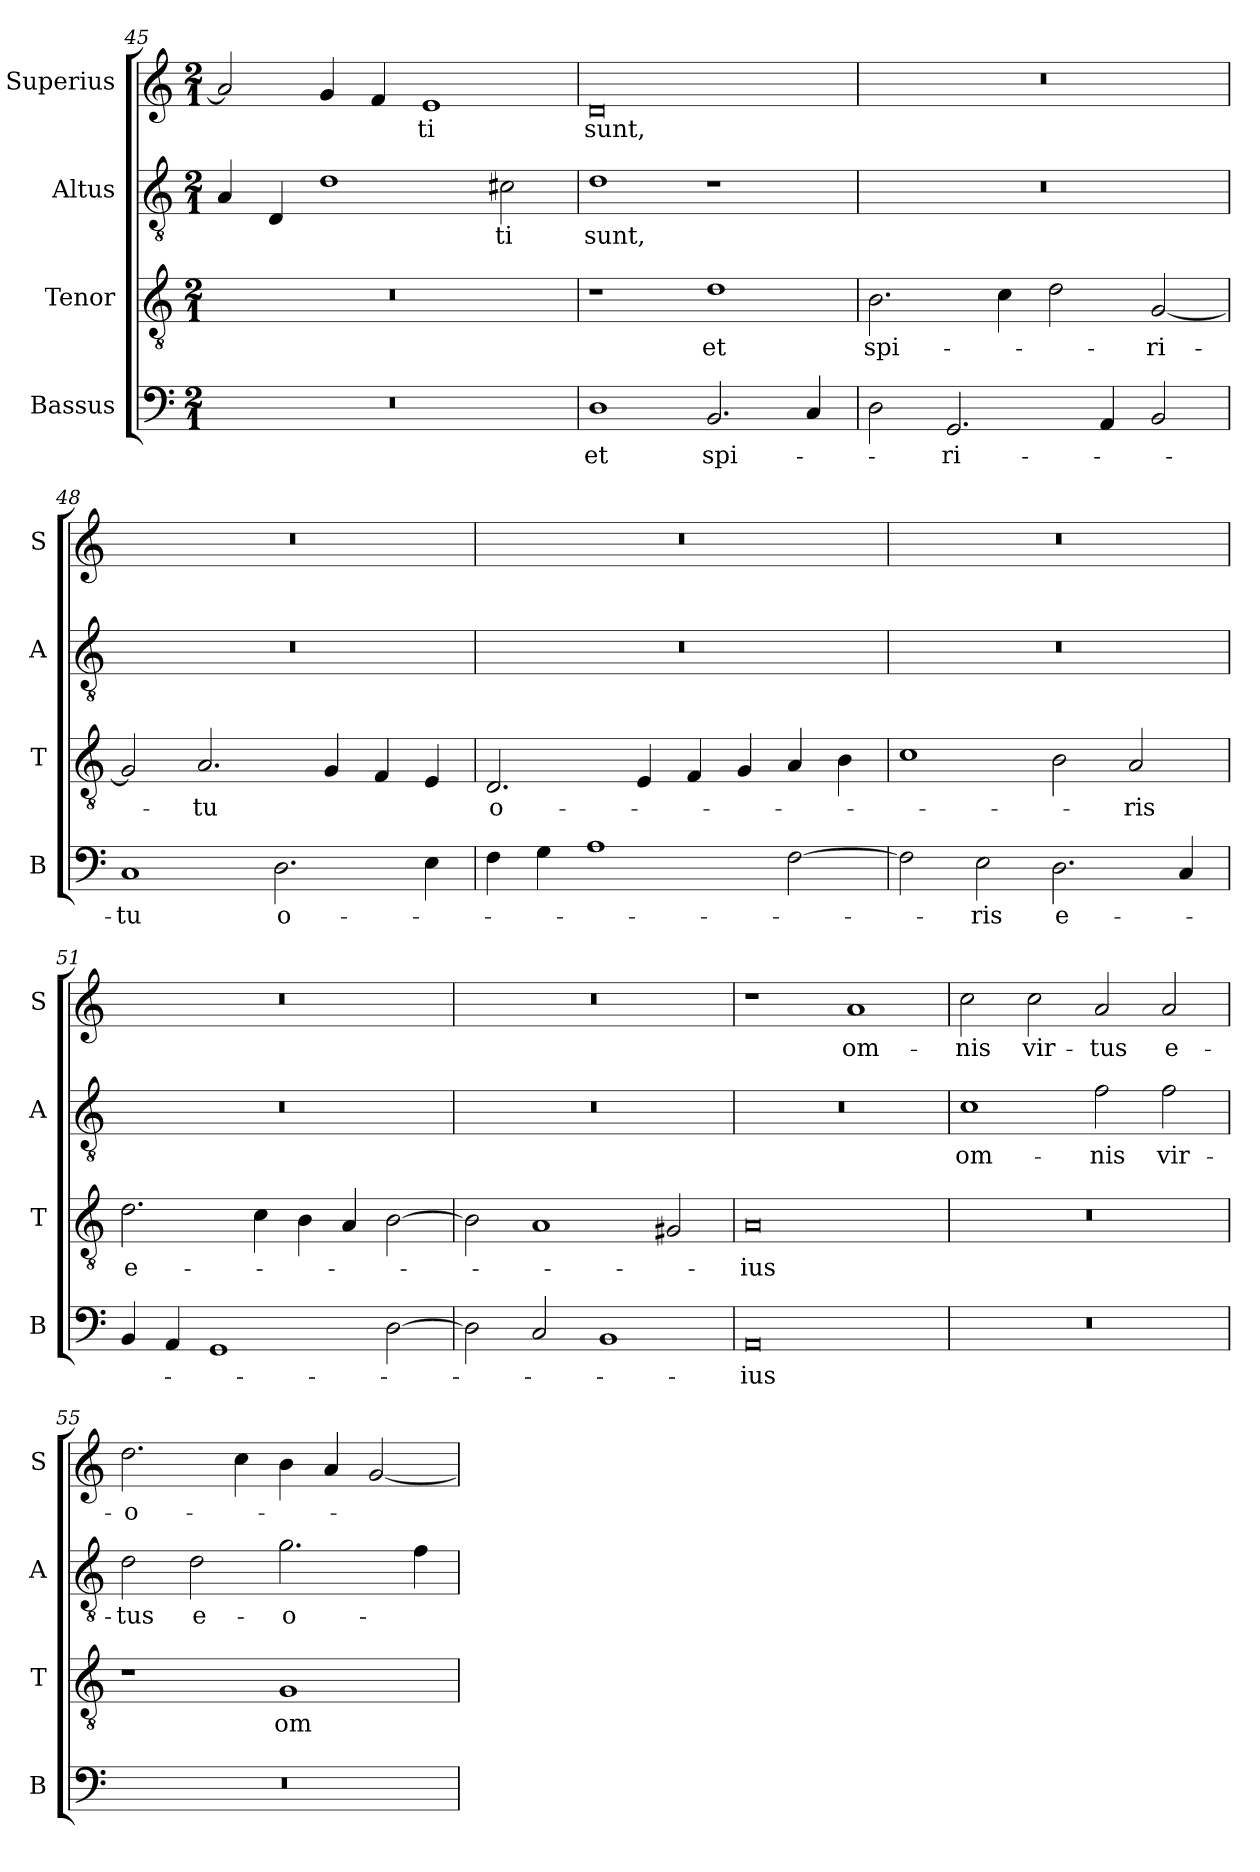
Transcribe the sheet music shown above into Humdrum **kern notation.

**kern	**text	**kern	**text	**kern	**text	**kern	**text
*part4	*part4	*part3	*part3	*part2	*part2	*part1	*part1
*staff4	*staff4	*staff3	*staff3	*staff2	*staff2	*staff1	*staff1
*I"Bassus	*	*I"Tenor	*	*I"Altus	*	*I"Superius	*
*I'B	*	*I'T	*	*I'A	*	*I'S	*
*clefF4	*	*clefGv2	*	*clefGv2	*	*clefG2	*
*k[]	*	*k[]	*	*k[]	*	*k[]	*
*M2/1	*	*M2/1	*	*M2/1	*	*M2/1	*
=45	=45	=45	=45	=45	=45	=45	=45
0r	.	0r	.	4A	.	2a]	.
.	.	.	.	4D	.	.	.
.	.	.	.	1d	.	4g	.
.	.	.	.	.	.	4f	.
.	.	.	.	.	.	1e	-ti
.	.	.	.	2c#X	-ti	.	.
=46	=46	=46	=46	=46	=46	=46	=46
1D	et	1r	.	1d	sunt,	0d	sunt,
2.BB	spi-	1d	et	1r	.	.	.
4C	.	.	.	.	.	.	.
=47	=47	=47	=47	=47	=47	=47	=47
2D	.	2.B	spi-	0r	.	0r	.
2.GG	-ri-	.	.	.	.	.	.
.	.	4c	.	.	.	.	.
.	.	2d	.	.	.	.	.
4AA	.	.	.	.	.	.	.
2BB	.	[2G	-ri-	.	.	.	.
=48	=48	=48	=48	=48	=48	=48	=48
1C	-tu	2G]	.	0r	.	0r	.
.	.	2.A	-tu	.	.	.	.
2.D	o-	.	.	.	.	.	.
.	.	4G	.	.	.	.	.
.	.	4F	.	.	.	.	.
4E	.	4E	.	.	.	.	.
=49	=49	=49	=49	=49	=49	=49	=49
4F	.	2.D	o-	0r	.	0r	.
4G	.	.	.	.	.	.	.
1A	.	.	.	.	.	.	.
.	.	4E	.	.	.	.	.
.	.	4F	.	.	.	.	.
.	.	4G	.	.	.	.	.
[2F	.	4A	.	.	.	.	.
.	.	4B	.	.	.	.	.
=50	=50	=50	=50	=50	=50	=50	=50
2F]	.	1c	.	0r	.	0r	.
2E	-ris	.	.	.	.	.	.
2.D	e-	2B	.	.	.	.	.
.	.	2A	-ris	.	.	.	.
4C	.	.	.	.	.	.	.
=51	=51	=51	=51	=51	=51	=51	=51
4BB	.	2.d	e-	0r	.	0r	.
4AA	.	.	.	.	.	.	.
1GG	.	.	.	.	.	.	.
.	.	4c	.	.	.	.	.
.	.	4B	.	.	.	.	.
.	.	4A	.	.	.	.	.
[2D	.	[2B	.	.	.	.	.
=52	=52	=52	=52	=52	=52	=52	=52
2D]	.	2B]	.	0r	.	0r	.
2C	.	1A	.	.	.	.	.
1BB	.	.	.	.	.	.	.
.	.	2G#X	.	.	.	.	.
=53	=53	=53	=53	=53	=53	=53	=53
0AA	-ius	0A	-ius	0r	.	1r	.
.	.	.	.	.	.	1a	om-
=54	=54	=54	=54	=54	=54	=54	=54
0r	.	0r	.	1c	om-	2cc	-nis
.	.	.	.	.	.	2cc	vir-
.	.	.	.	2f	-nis	2a	-tus
.	.	.	.	2f	vir-	2a	e-
=55	=55	=55	=55	=55	=55	=55	=55
0r	.	1r	.	2d	-tus	2.dd	-o-
.	.	.	.	2d	e-	.	.
.	.	.	.	.	.	4cc	.
.	.	1G	om-	2.g	-o-	4b	.
.	.	.	.	.	.	4a	.
.	.	.	.	.	.	[2g	.
.	.	.	.	4f	.	.	.
=	=	=	=	=	=	=	=
*-	*-	*-	*-	*-	*-	*-	*-
